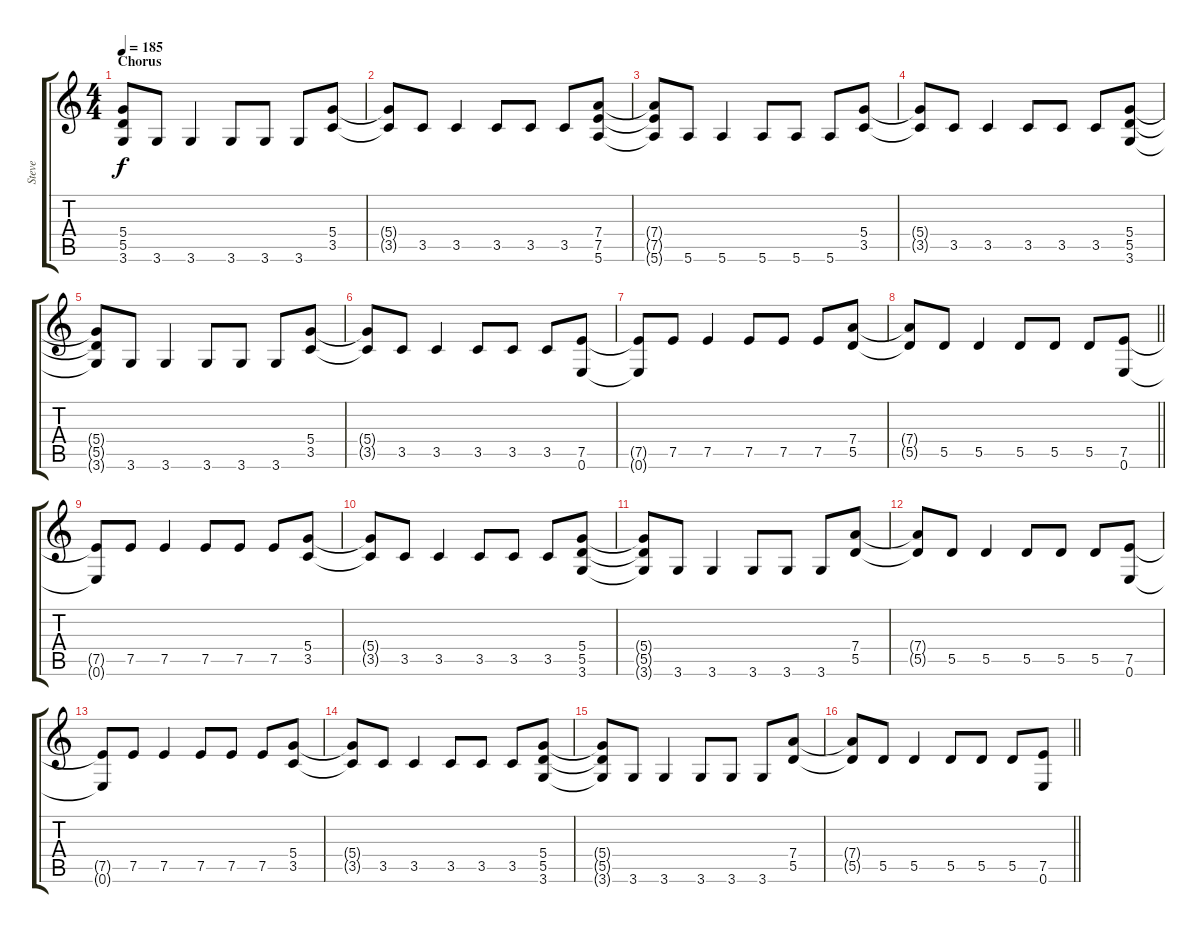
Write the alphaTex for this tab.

\track ("Steve" "Steve") {instrument electricbassfinger}
\staff {score tabs}
\tuning (E4 B3 G3 D3 A2 E2) {hide}
\ts (4 4)
\section ("" "Chorus")
\tempo 185
\clef g2
\ks c
(5.4{t} 5.5{t} 3.6{t}).8{dy f} 3.6.8 3.6.4 3.6.8 3.6.8 3.6.8 (5.4 3.5).8 |
(5.4{t} 3.5{t}).8 3.5.8 3.5.4 3.5.8 3.5.8 3.5.8 (7.4 7.5 5.6).8 |
(7.4{t} 7.5{t} 5.6{t}).8 5.6.8 5.6.4 5.6.8 5.6.8 5.6.8 (5.4 3.5).8 |
(5.4{t} 3.5{t}).8 3.5.8 3.5.4 3.5.8 3.5.8 3.5.8 (5.4 5.5 3.6).8 |
(5.4{t} 5.5{t} 3.6{t}).8 3.6.8 3.6.4 3.6.8 3.6.8 3.6.8 (5.4 3.5).8 |
(5.4{t} 3.5{t}).8 3.5.8 3.5.4 3.5.8 3.5.8 3.5.8 (7.5 0.6).8 |
(7.5{t} 0.6{t}).8 7.5.8 7.5.4 7.5.8 7.5.8 7.5.8 (7.4 5.5).8 |
\barLineRight lightlight
(7.4{t} 5.5{t}).8 5.5.8 5.5.4 5.5.8 5.5.8 5.5.8 (7.5 0.6).8 |
(7.5{t} 0.6{t}).8 7.5.8 7.5.4 7.5.8 7.5.8 7.5.8 (5.4 3.5).8 |
(5.4{t} 3.5{t}).8 3.5.8 3.5.4 3.5.8 3.5.8 3.5.8 (5.4 5.5 3.6).8 |
(5.4{t} 5.5{t} 3.6{t}).8 3.6.8 3.6.4 3.6.8 3.6.8 3.6.8 (7.4 5.5).8 |
(7.4{t} 5.5{t}).8 5.5.8 5.5.4 5.5.8 5.5.8 5.5.8 (7.5 0.6).8 |
(7.5{t} 0.6{t}).8 7.5.8 7.5.4 7.5.8 7.5.8 7.5.8 (5.4 3.5).8 |
(5.4{t} 3.5{t}).8 3.5.8 3.5.4 3.5.8 3.5.8 3.5.8 (5.4 5.5 3.6).8 |
(5.4{t} 5.5{t} 3.6{t}).8 3.6.8 3.6.4 3.6.8 3.6.8 3.6.8 (7.4 5.5).8 |
\barLineRight lightlight
(7.4{t} 5.5{t}).8 5.5.8 5.5.4 5.5.8 5.5.8 5.5.8 (7.5 0.6).8
